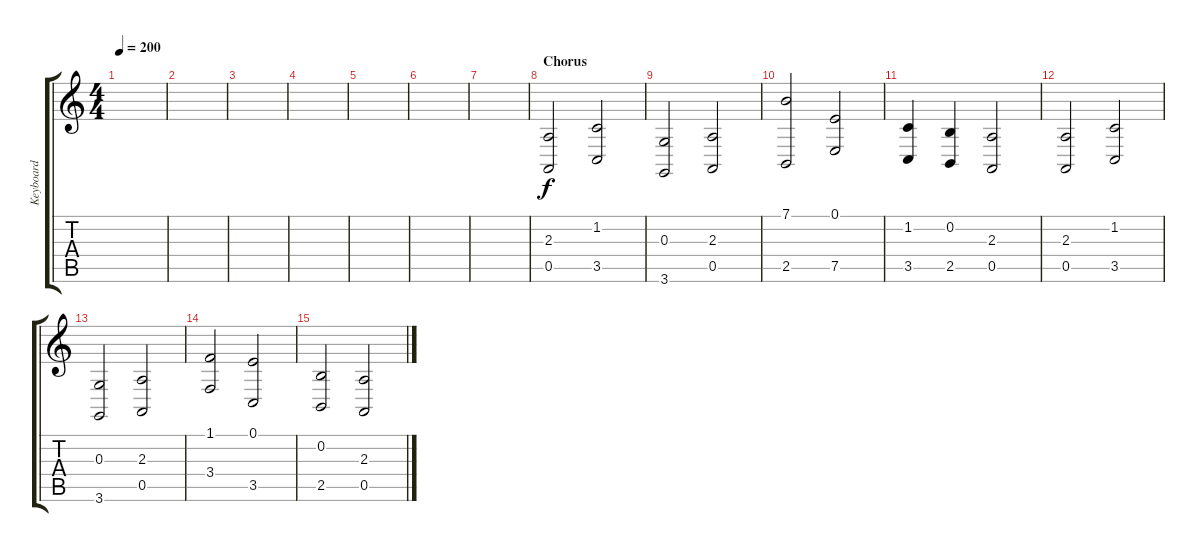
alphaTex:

\track ("Keyboard" "Keyboard") {instrument stringensemble1}
\staff {score tabs}
\tuning (E4 B3 G3 D3 A2 E2) {hide}
\ts (4 4)
\tempo 200
\clef g2
\ks c
|
|
|
|
|
|
|
\section ("" "Chorus")
(2.3 0.5).2 (1.2 3.5).2 |
(0.3 3.6).2 (2.3 0.5).2 |
(7.1 2.5).2 (0.1 7.5).2 |
(1.2 3.5).4 (0.2 2.5).4 (2.3 0.5).2 |
(2.3 0.5).2 (1.2 3.5).2 |
(0.3 3.6).2 (2.3 0.5).2 |
(1.1 3.4).2 (0.1 3.5).2 |
(0.2 2.5).2 (2.3 0.5).2
